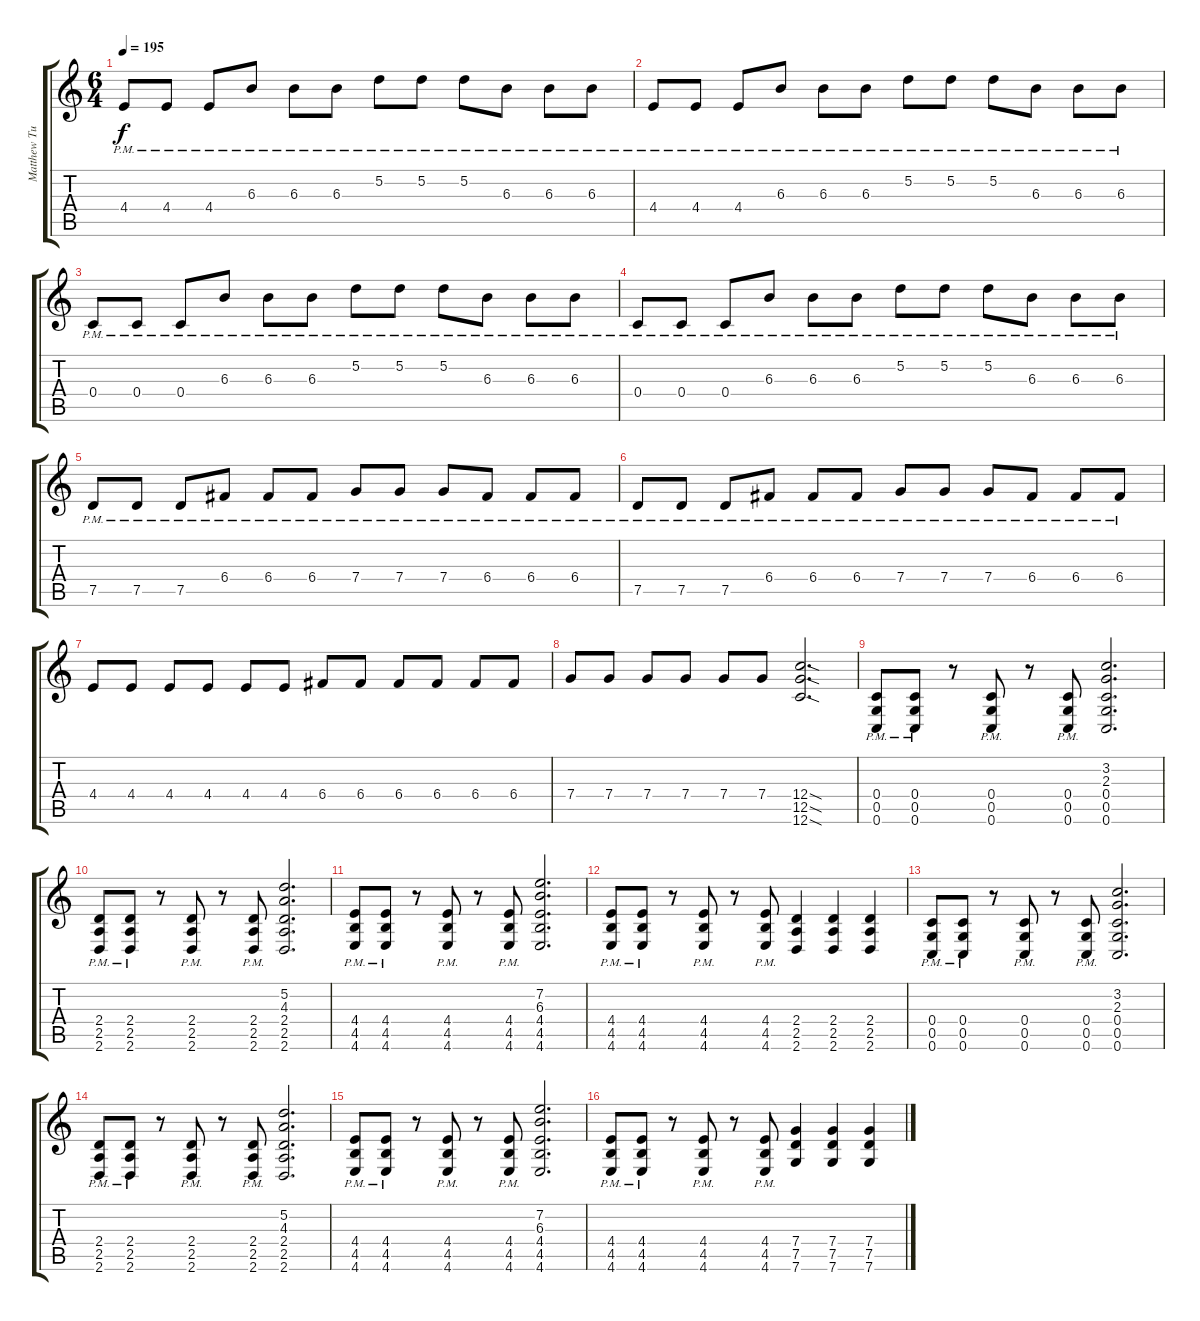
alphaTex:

\track ("Matthew Tuck" "Matthew Tu") {instrument distortionguitar}
\staff {score tabs}
\tuning (D4 A3 F3 C3 G2 C2) {hide}
\ts (6 4)
\tempo 195
\clef g2
\ks c
4.4{pm}.8{dy f} 4.4{pm}.8 4.4{pm}.8 6.3{pm}.8 6.3{pm}.8 6.3{pm}.8 5.2{pm}.8 5.2{pm}.8 5.2{pm}.8 6.3{pm}.8 6.3{pm}.8 6.3{pm}.8 |
4.4{pm}.8 4.4{pm}.8 4.4{pm}.8 6.3{pm}.8 6.3{pm}.8 6.3{pm}.8 5.2{pm}.8 5.2{pm}.8 5.2{pm}.8 6.3{pm}.8 6.3{pm}.8 6.3{pm}.8 |
0.4{pm}.8 0.4{pm}.8 0.4{pm}.8 6.3{pm}.8 6.3{pm}.8 6.3{pm}.8 5.2{pm}.8 5.2{pm}.8 5.2{pm}.8 6.3{pm}.8 6.3{pm}.8 6.3{pm}.8 |
0.4{pm}.8 0.4{pm}.8 0.4{pm}.8 6.3{pm}.8 6.3{pm}.8 6.3{pm}.8 5.2{pm}.8 5.2{pm}.8 5.2{pm}.8 6.3{pm}.8 6.3{pm}.8 6.3{pm}.8 |
7.5{pm}.8 7.5{pm}.8 7.5{pm}.8 6.4{pm}.8 6.4{pm}.8 6.4{pm}.8 7.4{pm}.8 7.4{pm}.8 7.4{pm}.8 6.4{pm}.8 6.4{pm}.8 6.4{pm}.8 |
7.5{pm}.8 7.5{pm}.8 7.5{pm}.8 6.4{pm}.8 6.4{pm}.8 6.4{pm}.8 7.4{pm}.8 7.4{pm}.8 7.4{pm}.8 6.4{pm}.8 6.4{pm}.8 6.4{pm}.8 |
4.4.8 4.4.8 4.4.8 4.4.8 4.4.8 4.4.8 6.4.8 6.4.8 6.4.8 6.4.8 6.4.8 6.4.8 |
7.4.8 7.4.8 7.4.8 7.4.8 7.4.8 7.4.8 (12.4{sod} 12.5{sod} 12.6{sod}).2{d} |
(0.4{pm} 0.5{pm} 0.6{pm}).8 (0.4{pm} 0.5{pm} 0.6{pm}).8 r.8 (0.4{pm} 0.5{pm} 0.6{pm}).8 r.8 (0.4{pm} 0.5{pm} 0.6{pm}).8 (3.2 2.3 0.4 0.5 0.6).2{d} |
(2.4{pm} 2.5{pm} 2.6{pm}).8 (2.4{pm} 2.5{pm} 2.6{pm}).8 r.8 (2.4{pm} 2.5{pm} 2.6{pm}).8 r.8 (2.4{pm} 2.5{pm} 2.6{pm}).8 (5.2 4.3 2.4 2.5 2.6).2{d} |
(4.4{pm} 4.5{pm} 4.6{pm}).8 (4.4{pm} 4.5{pm} 4.6{pm}).8 r.8 (4.4{pm} 4.5{pm} 4.6{pm}).8 r.8 (4.4{pm} 4.5{pm} 4.6{pm}).8 (7.2 6.3 4.4 4.5 4.6).2{d} |
(4.4{pm} 4.5{pm} 4.6{pm}).8 (4.4{pm} 4.5{pm} 4.6{pm}).8 r.8 (4.4{pm} 4.5{pm} 4.6{pm}).8 r.8 (4.4{pm} 4.5{pm} 4.6{pm}).8 (2.4 2.5 2.6).4 (2.4 2.5 2.6).4 (2.4 2.5 2.6).4 |
(0.4{pm} 0.5{pm} 0.6{pm}).8 (0.4{pm} 0.5{pm} 0.6{pm}).8 r.8 (0.4{pm} 0.5{pm} 0.6{pm}).8 r.8 (0.4{pm} 0.5{pm} 0.6{pm}).8 (3.2 2.3 0.4 0.5 0.6).2{d} |
(2.4{pm} 2.5{pm} 2.6{pm}).8 (2.4{pm} 2.5{pm} 2.6{pm}).8 r.8 (2.4{pm} 2.5{pm} 2.6{pm}).8 r.8 (2.4{pm} 2.5{pm} 2.6{pm}).8 (5.2 4.3 2.4 2.5 2.6).2{d} |
(4.4{pm} 4.5{pm} 4.6{pm}).8 (4.4{pm} 4.5{pm} 4.6{pm}).8 r.8 (4.4{pm} 4.5{pm} 4.6{pm}).8 r.8 (4.4{pm} 4.5{pm} 4.6{pm}).8 (7.2 6.3 4.4 4.5 4.6).2{d} |
(4.4{pm} 4.5{pm} 4.6{pm}).8 (4.4{pm} 4.5{pm} 4.6{pm}).8 r.8 (4.4{pm} 4.5{pm} 4.6{pm}).8 r.8 (4.4{pm} 4.5{pm} 4.6{pm}).8 (7.4 7.5 7.6).4 (7.4 7.5 7.6).4 (7.4 7.5 7.6).4
